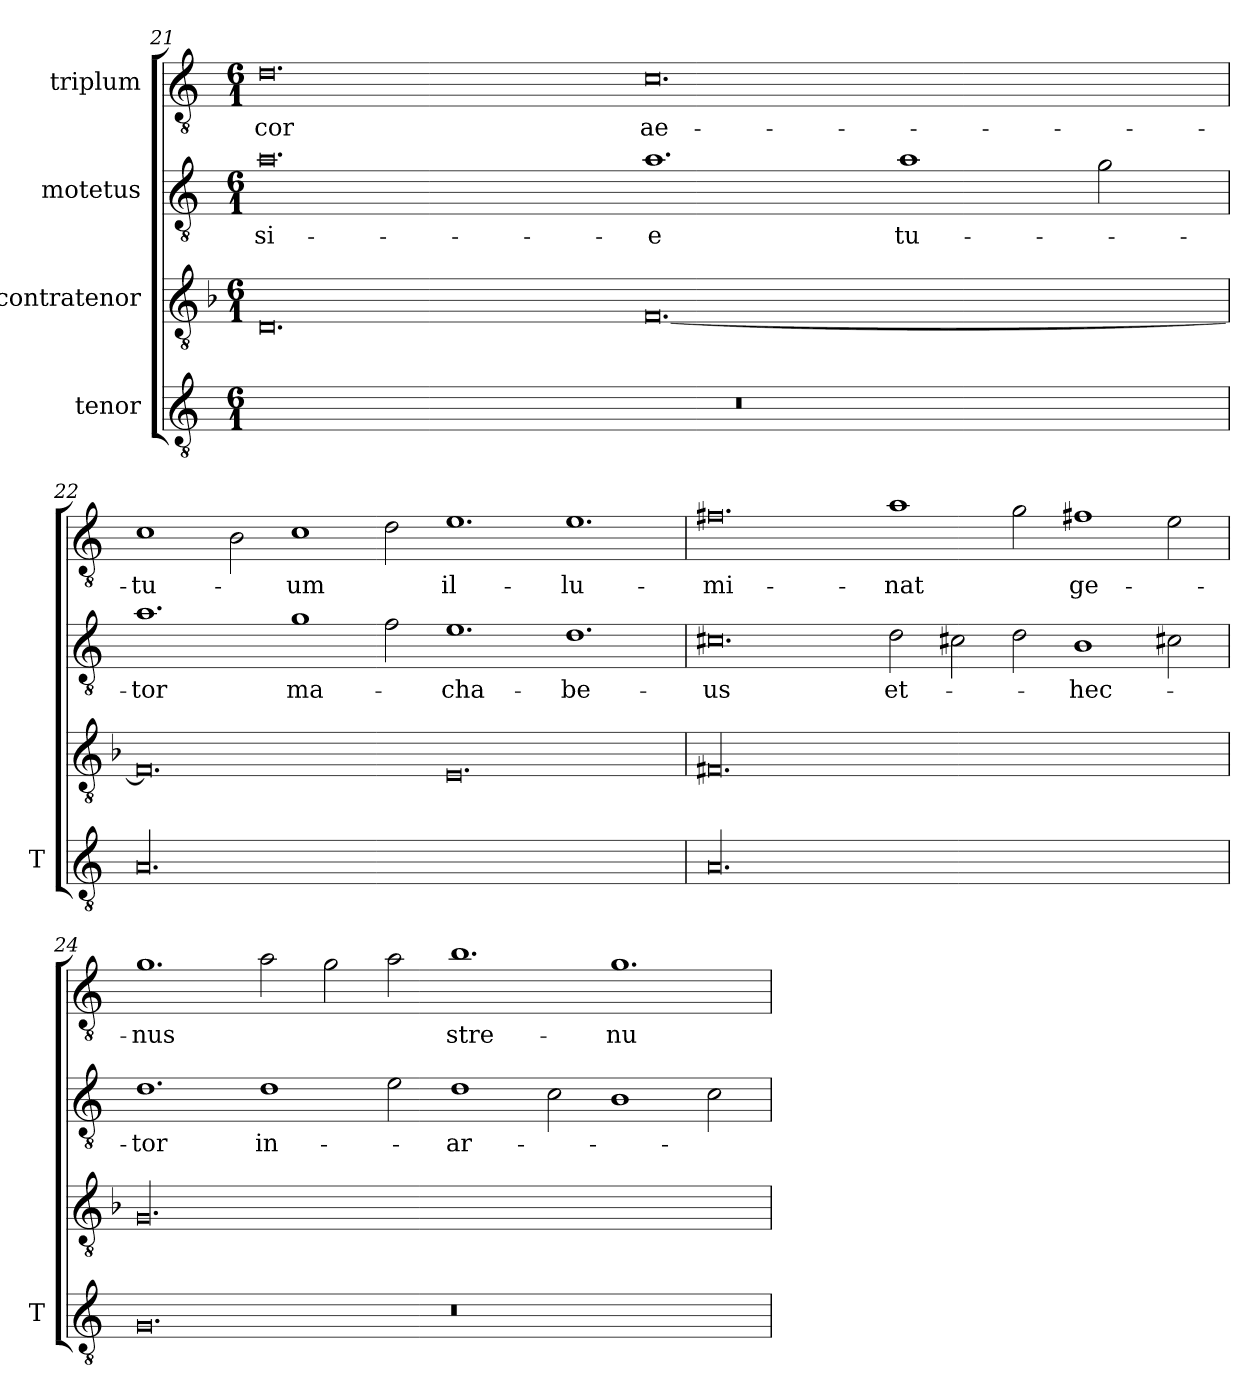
**kern	**kern	**kern	**text	**kern	**text
*part4	*part3	*part2	*part2	*part1	*part1
*staff4	*staff3	*staff2	*staff2	*staff1	*staff1
*I"tenor	*I"contratenor	*I"motetus	*	*I"triplum	*
*I'T	*	*	*	*	*
!!LO:PB:g=z
*clefGv2	*clefGv2	*clefGv2	*	*clefGv2	*
*k[]	*k[b-]	*k[]	*	*k[]	*
*C:	*F:	*C:	*	*C:	*
*M6/1	*M6/1	*M6/1	*	*M6/1	*
=21	=21	=21	=21	=21	=21
00.r	0.D/	0.a\	-si-	0.d\	-cor
.	[0.F/	1.a\	-e	0.c\	ae-
.	.	1a\	tu-	.	.
.	.	2g\	.	.	.
=22	=22	=22	=22	=22	=22
00.A/	0.F/]	1.a\	-tor	1c\	-tu-
.	.	.	.	2B\	.
.	.	1g\	ma-	1c\	-um
.	.	2f\	.	2d\	.
.	0.E/	1.e\	-cha-	1.e\	il-
.	.	1.d\	-be-	1.e\	-lu-
=23	=23	=23	=23	=23	=23
00.A/	00.F#X/	0.c#X\	-us	0.f#X\	-mi-
.	.	2d\	et-	1a\	-nat
.	.	2c#X\	.	.	.
.	.	2d\	.	2g\	.
.	.	1B\	hec-	1f#X\	ge-
.	.	2c#X\	.	2e\	.
!!LO:LB:g=z
=24	=24	=24	=24	=24	=24
0.G/	00.G/	1.d\	-tor	1.g\	-nus
.	.	1d\	in-	2a\	.
.	.	.	.	2g\	.
.	.	2e\	.	2a\	.
0.r	.	1d\	ar-	1.b\	stre-
.	.	2c\	.	.	.
.	.	1B\	.	1.g\	-nu-
.	.	2c\	.	.	.
=	=	=	=	=	=
*-	*-	*-	*-	*-	*-
